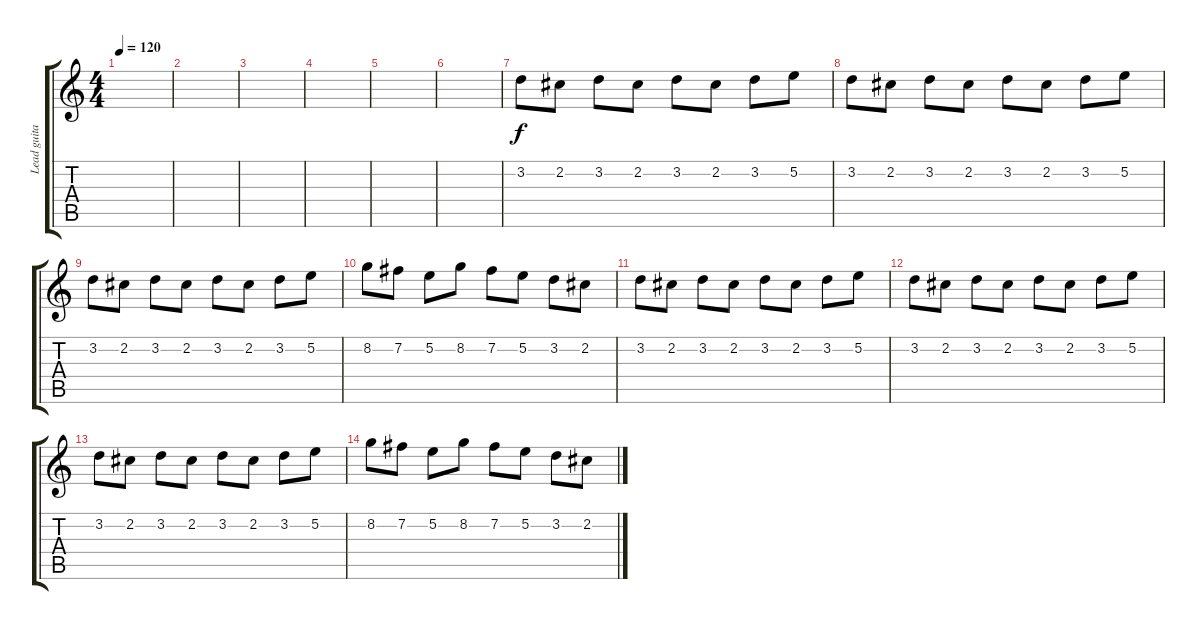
\track ("Lead guitar" "Lead guita") {instrument overdrivenguitar}
\staff {score tabs}
\tuning (E4 B3 G3 D3 A2 E2) {hide}
\ts (4 4)
\tempo 120
\clef g2
\ks c
|
|
|
|
|
|
3.2.8 2.2.8 3.2.8 2.2.8 3.2.8 2.2.8 3.2.8 5.2.8 |
3.2.8 2.2.8 3.2.8 2.2.8 3.2.8 2.2.8 3.2.8 5.2.8 |
3.2.8 2.2.8 3.2.8 2.2.8 3.2.8 2.2.8 3.2.8 5.2.8 |
8.2.8 7.2.8 5.2.8 8.2.8 7.2.8 5.2.8 3.2.8 2.2.8 |
3.2.8 2.2.8 3.2.8 2.2.8 3.2.8 2.2.8 3.2.8 5.2.8 |
3.2.8 2.2.8 3.2.8 2.2.8 3.2.8 2.2.8 3.2.8 5.2.8 |
3.2.8 2.2.8 3.2.8 2.2.8 3.2.8 2.2.8 3.2.8 5.2.8 |
8.2.8 7.2.8 5.2.8 8.2.8 7.2.8 5.2.8 3.2.8 2.2.8
